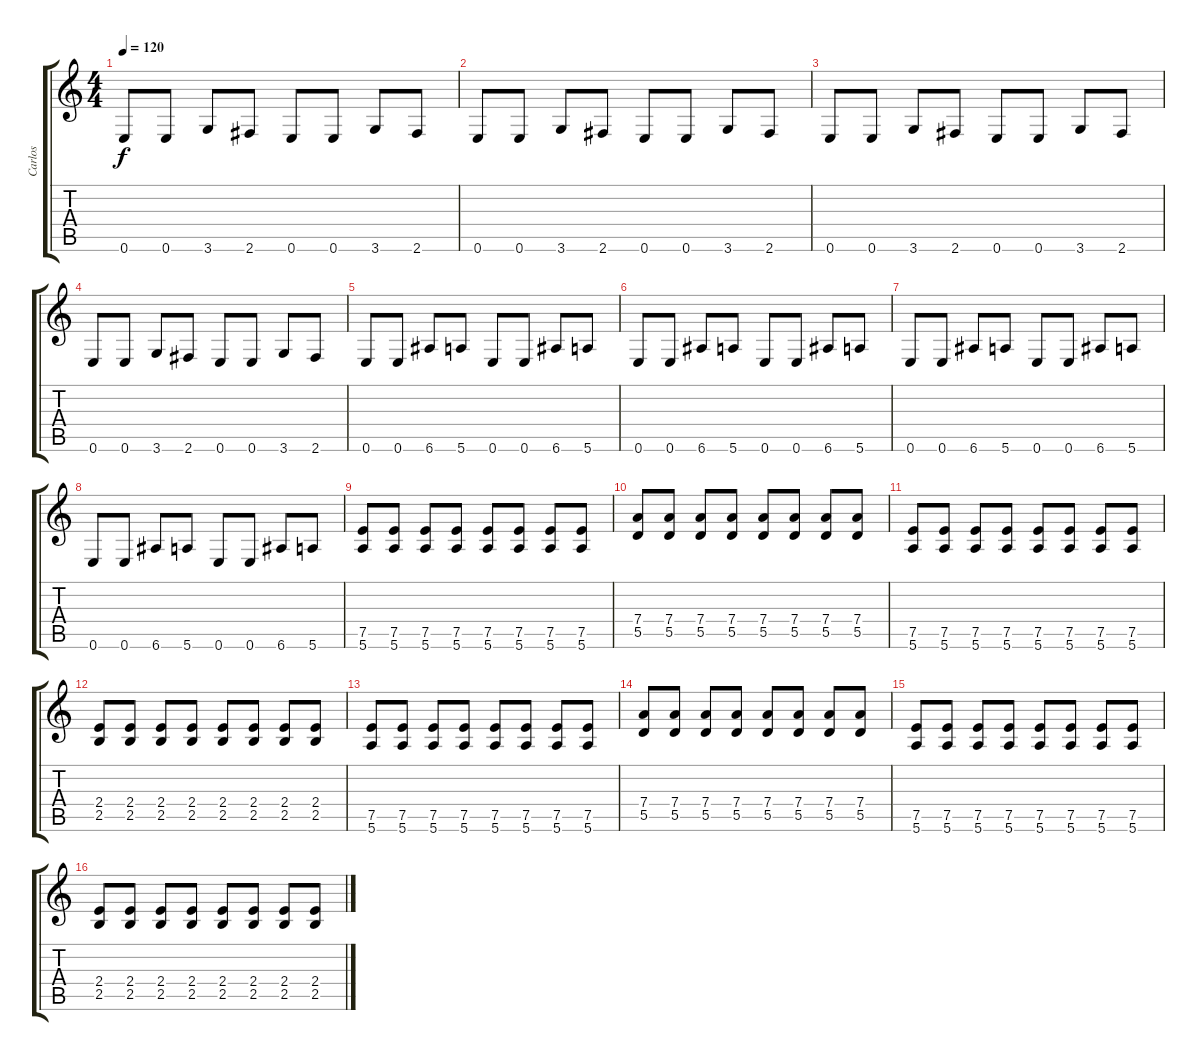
\track ("Carlos " "Carlos ") {instrument acousticguitarnylon}
\staff {score tabs}
\tuning (E4 B3 G3 D3 A2 E2) {hide}
\ts (4 4)
\tempo 120
\clef g2
\ks c
0.6.8{dy f instrument acousticguitarnylon} 0.6.8 3.6.8 2.6.8 0.6.8 0.6.8 3.6.8 2.6.8 |
0.6.8 0.6.8 3.6.8 2.6.8 0.6.8 0.6.8 3.6.8 2.6.8 |
0.6.8 0.6.8 3.6.8 2.6.8 0.6.8 0.6.8 3.6.8 2.6.8 |
0.6.8 0.6.8 3.6.8 2.6.8 0.6.8 0.6.8 3.6.8 2.6.8 |
0.6.8 0.6.8 6.6.8 5.6.8 0.6.8 0.6.8 6.6.8 5.6.8 |
0.6.8 0.6.8 6.6.8 5.6.8 0.6.8 0.6.8 6.6.8 5.6.8 |
0.6.8 0.6.8 6.6.8 5.6.8 0.6.8 0.6.8 6.6.8 5.6.8 |
0.6.8 0.6.8 6.6.8 5.6.8 0.6.8 0.6.8 6.6.8 5.6.8 |
(7.5 5.6).8 (7.5 5.6).8 (7.5 5.6).8 (7.5 5.6).8 (7.5 5.6).8 (7.5 5.6).8 (7.5 5.6).8 (7.5 5.6).8 |
(7.4 5.5).8 (7.4 5.5).8 (7.4 5.5).8 (7.4 5.5).8 (7.4 5.5).8 (7.4 5.5).8 (7.4 5.5).8 (7.4 5.5).8 |
(7.5 5.6).8 (7.5 5.6).8 (7.5 5.6).8 (7.5 5.6).8 (7.5 5.6).8 (7.5 5.6).8 (7.5 5.6).8 (7.5 5.6).8 |
(2.4 2.5).8 (2.4 2.5).8 (2.4 2.5).8 (2.4 2.5).8 (2.4 2.5).8 (2.4 2.5).8 (2.4 2.5).8 (2.4 2.5).8 |
(7.5 5.6).8 (7.5 5.6).8 (7.5 5.6).8 (7.5 5.6).8 (7.5 5.6).8 (7.5 5.6).8 (7.5 5.6).8 (7.5 5.6).8 |
(7.4 5.5).8 (7.4 5.5).8 (7.4 5.5).8 (7.4 5.5).8 (7.4 5.5).8 (7.4 5.5).8 (7.4 5.5).8 (7.4 5.5).8 |
(7.5 5.6).8 (7.5 5.6).8 (7.5 5.6).8 (7.5 5.6).8 (7.5 5.6).8 (7.5 5.6).8 (7.5 5.6).8 (7.5 5.6).8 |
(2.4 2.5).8 (2.4 2.5).8 (2.4 2.5).8 (2.4 2.5).8 (2.4 2.5).8 (2.4 2.5).8 (2.4 2.5).8 (2.4 2.5).8
